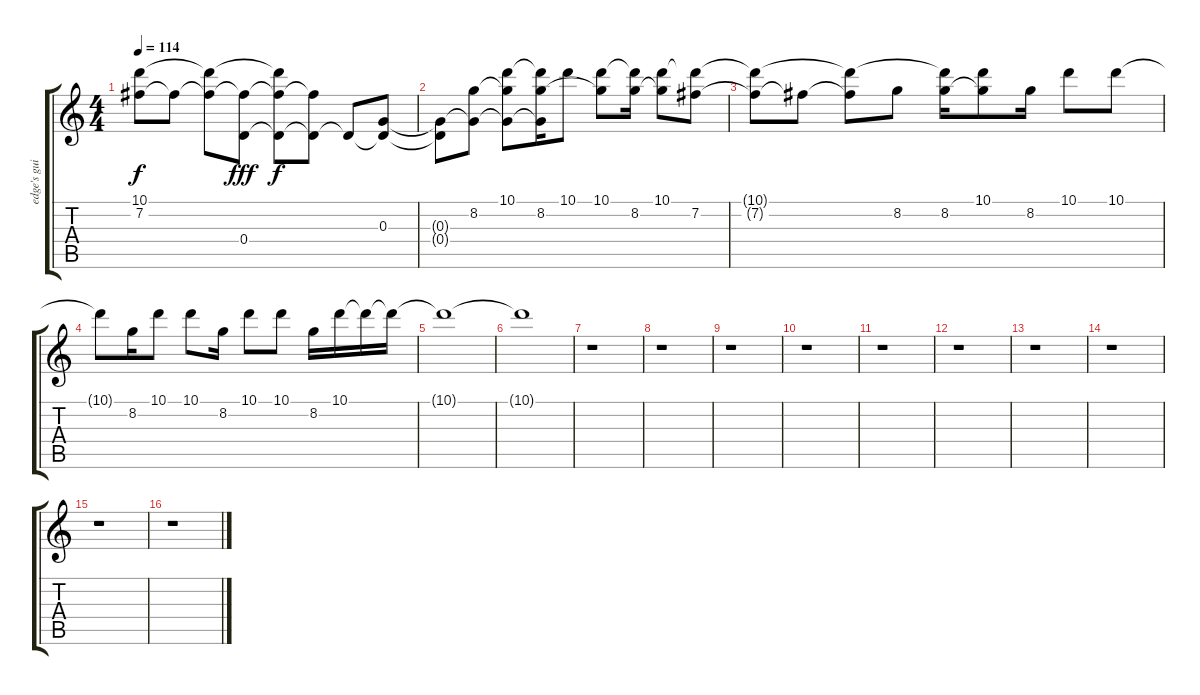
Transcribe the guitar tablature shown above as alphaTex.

\track ("edge's guitar lead dist with limter" "edge's gui") {instrument overdrivenguitar}
\staff {score tabs}
\tuning (E4 B3 G3 D3 A2 E2) {hide}
\ts (4 4)
\tempo 114
\clef g2
\ks c
(10.1{t} 7.2{t}).8{dy f} 7.2{t}.8 (10.1{t} 7.2{t}).8 (7.2{t} 0.4).8{dy fff} (10.1{t} 7.2{t} 0.4{t}).8{dy f} (7.2{t} 0.4{t}).8 0.4{t}.8 (0.3 0.4{t}).8 |
(0.3{t} 0.4{t}).8 (8.2 0.3{t}).8 (10.1 8.2{t} 0.3{t}).8 (10.1{t} 8.2 0.3{t}).16 10.1.8 (10.1 8.2{t}).8 (10.1{t} 8.2).16 (10.1 8.2{t}).8 (10.1{t} 7.2).8 |
(10.1{t} 7.2{t}).8 7.2{t}.8 (10.1{t} 7.2{t}).8 8.2.8 (10.1{t} 8.2).16 (10.1 8.2{t}).8 8.2.16 10.1.8 10.1.8 |
10.1{t}.8 8.2.16 10.1.8 10.1.8 8.2.16 10.1.8 10.1.8 8.2.16 10.1.16 10.1{t}.16 10.1{t}.16 |
10.1{t}.1 |
10.1{t}.1 |
r.1 |
r.1 |
r.1 |
r.1 |
r.1 |
r.1 |
r.1 |
r.1 |
r.1 |
r.1
